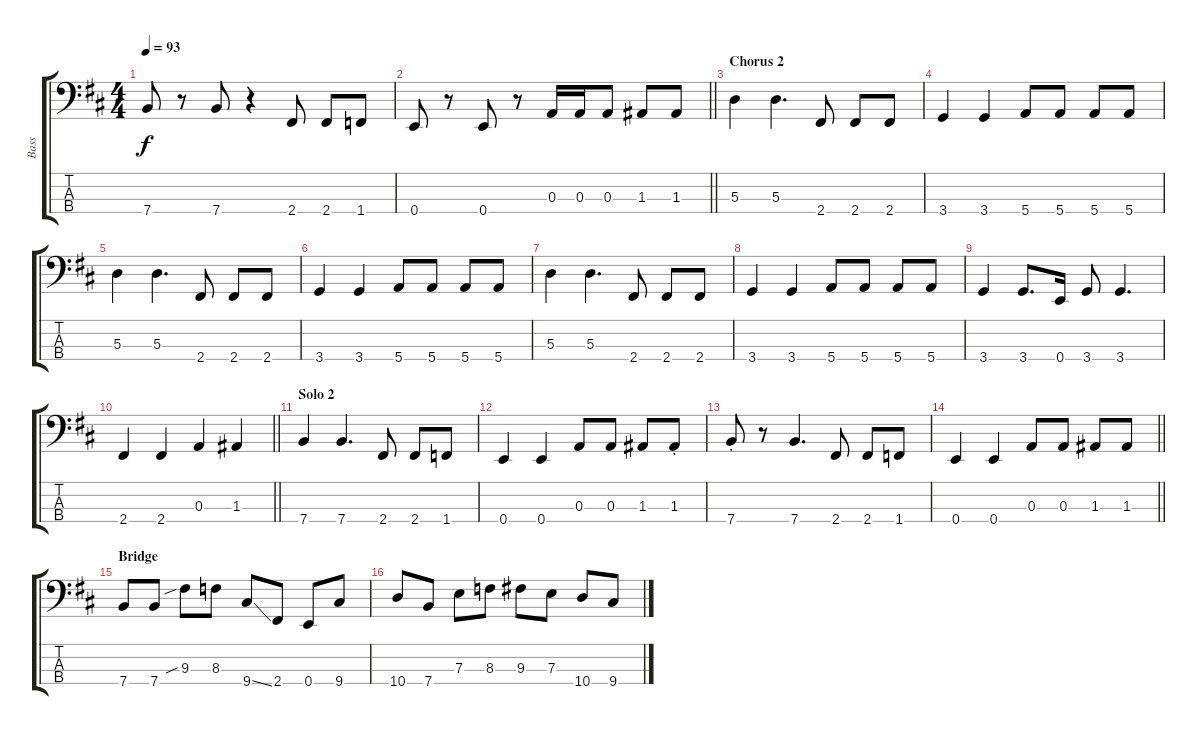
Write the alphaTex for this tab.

\track ("Bass" "Bass") {instrument electricbasspick}
\staff {score tabs}
\tuning (G2 D2 A1 E1) {hide}
\ts (4 4)
\tempo 93
\clef f4
\ks d
7.4.8{dy f} r.8 7.4.8 r.4 2.4.8 2.4.8 1.4.8 |
\barLineRight lightlight
0.4.8 r.8 0.4.8 r.8 0.3.16 0.3.16 0.3.8 1.3.8 1.3.8 |
\section ("" "Chorus 2")
5.3.4 5.3.4{d} 2.4.8 2.4.8 2.4.8 |
3.4.4 3.4.4 5.4.8 5.4.8 5.4.8 5.4.8 |
5.3.4 5.3.4{d} 2.4.8 2.4.8 2.4.8 |
3.4.4 3.4.4 5.4.8 5.4.8 5.4.8 5.4.8 |
5.3.4 5.3.4{d} 2.4.8 2.4.8 2.4.8 |
3.4.4 3.4.4 5.4.8 5.4.8 5.4.8 5.4.8 |
3.4.4 3.4.8{d} 0.4.16 3.4.8 3.4.4{d} |
\barLineRight lightlight
2.4.4 2.4.4 0.3.4 1.3.4 |
\section ("" "Solo 2")
7.4.4 7.4.4{d} 2.4.8 2.4.8 1.4.8 |
0.4.4 0.4.4 0.3.8 0.3.8 1.3.8 1.3{st}.8 |
7.4{st}.8 r.8 7.4.4{d} 2.4.8 2.4.8 1.4.8 |
\barLineRight lightlight
0.4.4 0.4.4 0.3.8 0.3.8 1.3.8 1.3.8 |
\section ("" "Bridge")
7.4.8 7.4.8 9.3{sib}.8 8.3.8 9.4{ss}.8 2.4.8 0.4.8 9.4.8 |
10.4.8 7.4.8 7.3.8 8.3.8 9.3.8 7.3.8 10.4.8 9.4.8
